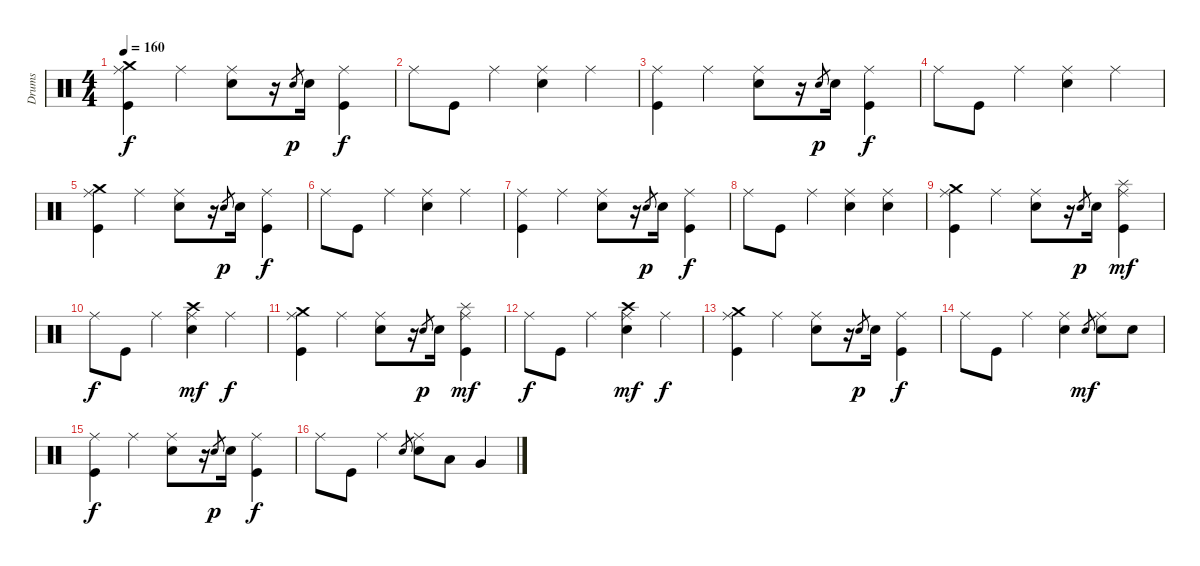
\track ("Drums" "Drums") {instrument percussion}
\staff {score}
\articulation defaults
\ts (4 4)
\tempo 160
\clef neutral
\ks c
("Crash medium (hit)" "Ride (middle)" "Kick (hit)").4{dy f} "Ride (middle)".4 ("Ride (middle)" "Electric Snare (hit)").8 r.16 "Electric Snare (hit)".8{gr dy p} "Electric Snare (hit)".16 ("Ride (middle)" "Kick (hit)").4{dy f} |
"Ride (middle)".8 "Kick (hit)".8 "Ride (middle)".4 ("Ride (middle)" "Electric Snare (hit)").4 "Ride (middle)".4 |
("Ride (middle)" "Kick (hit)").4 "Ride (middle)".4 ("Ride (middle)" "Electric Snare (hit)").8 r.16 "Electric Snare (hit)".8{gr dy p} "Electric Snare (hit)".16 ("Ride (middle)" "Kick (hit)").4{dy f} |
"Ride (middle)".8 "Kick (hit)".8 "Ride (middle)".4 ("Ride (middle)" "Electric Snare (hit)").4 "Ride (middle)".4 |
("Crash medium (hit)" "Ride (middle)" "Kick (hit)").4 "Ride (middle)".4 ("Ride (middle)" "Electric Snare (hit)").8 r.16 "Electric Snare (hit)".8{gr dy p} "Electric Snare (hit)".16 ("Ride (middle)" "Kick (hit)").4{dy f} |
"Ride (middle)".8 "Kick (hit)".8 "Ride (middle)".4 ("Ride (middle)" "Electric Snare (hit)").4 "Ride (middle)".4 |
("Ride (middle)" "Kick (hit)").4 "Ride (middle)".4 ("Ride (middle)" "Electric Snare (hit)").8 r.16 "Electric Snare (hit)".8{gr dy p} "Electric Snare (hit)".16 ("Ride (middle)" "Kick (hit)").4{dy f} |
"Ride (middle)".8 "Kick (hit)".8 "Ride (middle)".4 ("Ride (middle)" "Electric Snare (hit)").4 ("Ride (middle)" "Electric Snare (hit)").4 |
("Crash medium (hit)" "Ride (middle)" "Kick (hit)").4 "Ride (middle)".4 ("Ride (middle)" "Electric Snare (hit)").8 r.16 "Electric Snare (hit)".8{gr dy p} "Electric Snare (hit)".16 ("Splash (hit)" "Ride (middle)" "Kick (hit)").4{dy mf} |
"Ride (middle)".8{dy f} "Kick (hit)".8 "Ride (middle)".4 ("Crash high (hit)" "Ride (middle)" "Electric Snare (hit)").4{dy mf} "Ride (middle)".4{dy f} |
("Crash medium (hit)" "Ride (middle)" "Kick (hit)").4 "Ride (middle)".4 ("Ride (middle)" "Electric Snare (hit)").8 r.16 "Electric Snare (hit)".8{gr dy p} "Electric Snare (hit)".16 ("Splash (hit)" "Ride (middle)" "Kick (hit)").4{dy mf} |
"Ride (middle)".8{dy f} "Kick (hit)".8 "Ride (middle)".4 ("Crash high (hit)" "Ride (middle)" "Electric Snare (hit)").4{dy mf} "Ride (middle)".4{dy f} |
("Crash medium (hit)" "Ride (middle)" "Kick (hit)").4 "Ride (middle)".4 ("Ride (middle)" "Electric Snare (hit)").8 r.16 "Electric Snare (hit)".8{gr dy p} "Electric Snare (hit)".16 ("Ride (middle)" "Kick (hit)").4{dy f} |
"Ride (middle)".8 "Kick (hit)".8 "Ride (middle)".4 ("Ride (middle)" "Electric Snare (hit)").4 "Electric Snare (hit)".8{gr dy mf} ("Ride (middle)" "Electric Snare (hit)").8 "Electric Snare (hit)".8 |
("Ride (middle)" "Kick (hit)").4{dy f} "Ride (middle)".4 ("Ride (middle)" "Electric Snare (hit)").8 r.16 "Electric Snare (hit)".8{gr dy p} "Electric Snare (hit)".16 ("Ride (middle)" "Kick (hit)").4{dy f} |
"Ride (middle)".8 "Kick (hit)".8 "Ride (middle)".4 "Electric Snare (hit)".8{gr} ("Ride (middle)" "Electric Snare (hit)").8 "Low Tom (hit)".8 "Very Low Tom (hit)".4
